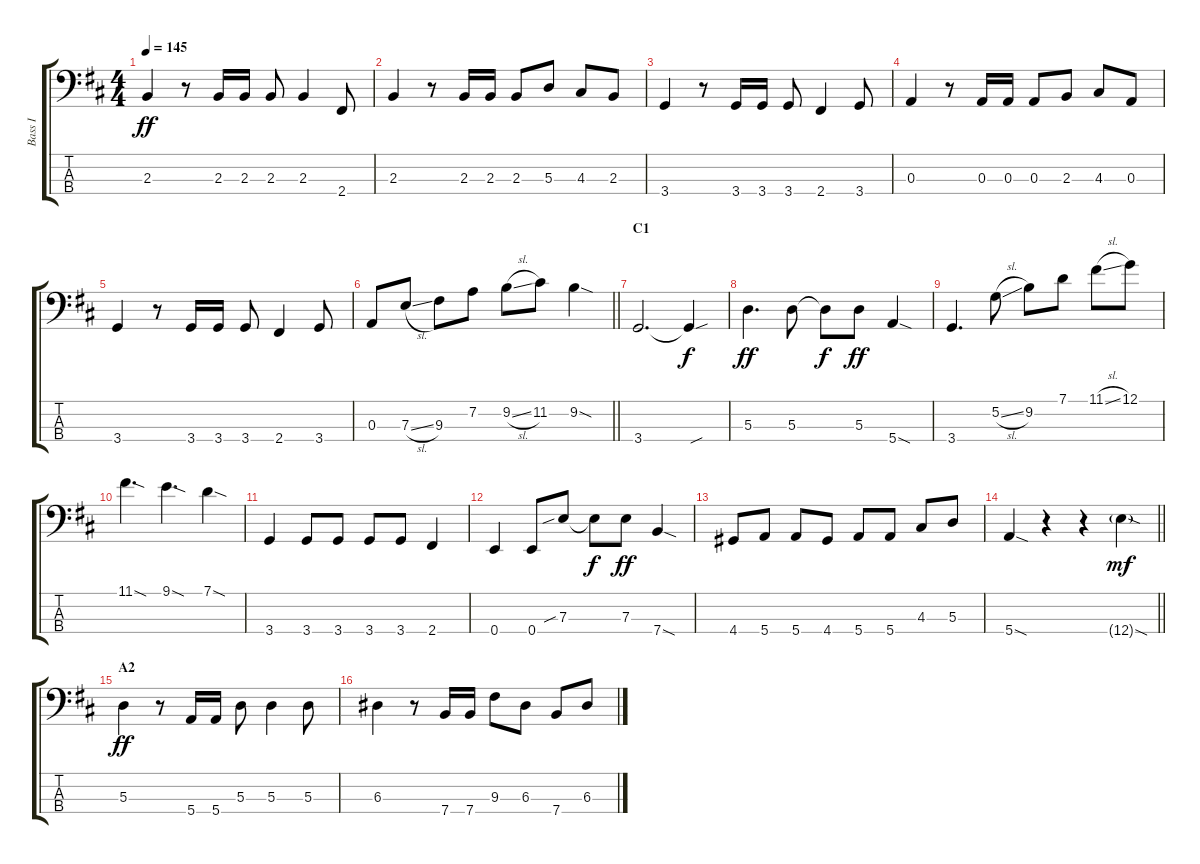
\track ("Bass I" "Bass I") {instrument electricbasspick}
\staff {score tabs}
\tuning (G2 D2 A1 E1) {hide}
\ts (4 4)
\tempo 145
\clef f4
\ks d
2.3.4{dy ff} r.8 2.3.16 2.3.16 2.3.8 2.3.4 2.4.8 |
2.3.4 r.8 2.3.16 2.3.16 2.3.8 5.3.8 4.3.8 2.3.8 |
3.4.4 r.8 3.4.16 3.4.16 3.4.8 2.4.4 3.4.8 |
0.3.4 r.8 0.3.16 0.3.16 0.3.8 2.3.8 4.3.8 0.3.8 |
3.4.4 r.8 3.4.16 3.4.16 3.4.8 2.4.4 3.4.8 |
\barLineRight lightlight
0.3.8 7.3{sl}.8 9.3.8 7.2.8 9.2{sl}.8 11.2.8 9.2{sod}.4 |
\section ("" "C1")
3.4.2{d} 3.4{sou t}.4{dy f} |
5.3.4{d dy ff} 5.3.8 5.3{t}.8{dy f} 5.3.8{dy ff} 5.4{sod}.4 |
3.4.4{d} 5.2{sl}.8 9.2.8 7.1.8 11.1{sl}.8 12.1.8 |
11.1{sod}.4{d} 9.1{sod}.4{d} 7.1{sod}.4 |
3.4.4 3.4.8 3.4.8 3.4.8 3.4.8 2.4.4 |
0.4.4 0.4.8 7.3{sib}.8 7.3{t}.8{dy f} 7.3.8{dy ff} 7.4{sod}.4 |
4.4.8 5.4.8 5.4.8 4.4.8 5.4.8 5.4.8 4.3.8 5.3.8 |
\barLineRight lightlight
5.4{sod}.4 r.4 r.4 12.4{sod g}.4{dy mf} |
\section ("" "A2")
5.3.4{dy ff} r.8 5.4.16 5.4.16 5.3.8 5.3.4 5.3.8 |
6.3.4 r.8 7.4.16 7.4.16 9.3.8 6.3.8 7.4.8 6.3.8
